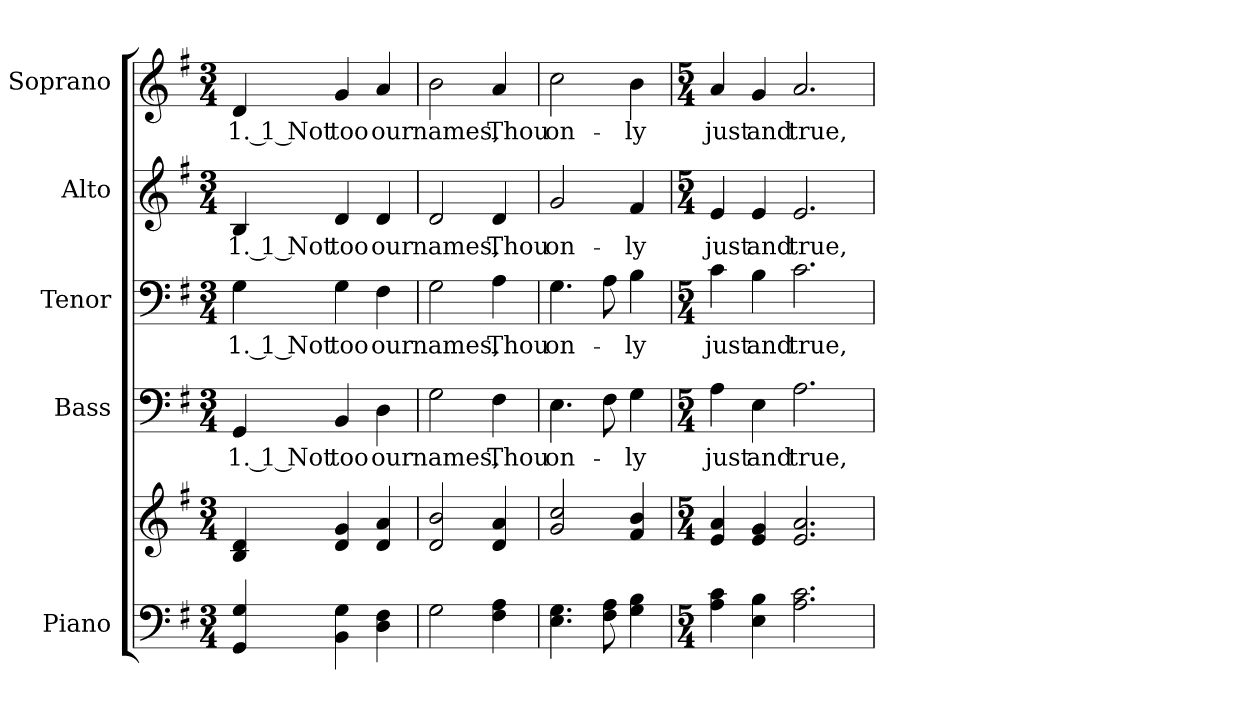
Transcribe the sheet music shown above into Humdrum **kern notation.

**kern	**kern	**kern	**text	**kern	**text	**kern	**text	**kern	**text
*part5	*part5	*part4	*part4	*part3	*part3	*part2	*part2	*part1	*part1
*staff6	*staff5	*staff4	*staff4	*staff3	*staff3	*staff2	*staff2	*staff1	*staff1
*I"Piano	*	*I"Bass	*	*I"Tenor	*	*I"Alto	*	*I"Soprano	*
*I'Pno.	*	*I'B.	*	*I'T.	*	*I'A.	*	*I'S.	*
!!LO:PB:g=z
*clefF4	*clefG2	*clefF4	*	*clefF4	*	*clefG2	*	*clefG2	*
*k[f#]	*k[f#]	*k[f#]	*	*k[f#]	*	*k[f#]	*	*k[f#]	*
*G:	*G:	*G:	*	*G:	*	*G:	*	*G:	*
*M3/4	*M3/4	*M3/4	*	*M3/4	*	*M3/4	*	*M3/4	*
*MM150	*MM150	*MM150	*	*MM150	*	*MM150	*	*MM150	*
=1	=1	=1	=1	=1	=1	=1	=1	=1	=1
!	!	!	!LO:LY:b:color=#000000	!	!	!	!	!	!
!	!	!	!	!	!LO:LY:b:color=#000000	!	!	!	!
!	!	!	!	!	!	!	!LO:LY:b:color=#000000	!	!
!	!	!	!	!	!	!	!	!	!LO:LY:b:color=#000000
4GGi/ 4Gi	4Bi/ 4di	4GGi/	1. 1 Not	4Gi\	1. 1 Not	4Bi/	1. 1 Not	4di/	1. 1 Not
!	!	!	!LO:LY:b:color=#000000	!	!	!	!	!	!
!	!	!	!	!	!LO:LY:b:color=#000000	!	!	!	!
!	!	!	!	!	!	!	!LO:LY:b:color=#000000	!	!
!	!	!	!	!	!	!	!	!	!LO:LY:b:color=#000000
4BBi\ 4Gi	4di/ 4gi	4BBi/	too	4Gi\	too	4di/	too	4gi/	too
!	!	!	!LO:LY:b:color=#000000	!	!	!	!	!	!
!	!	!	!	!	!LO:LY:b:color=#000000	!	!	!	!
!	!	!	!	!	!	!	!LO:LY:b:color=#000000	!	!
!	!	!	!	!	!	!	!	!	!LO:LY:b:color=#000000
4Di\ 4F#i	4di/ 4ai	4Di\	our	4F#i\	our	4di/	our	4ai/	our
=2	=2	=2	=2	=2	=2	=2	=2	=2	=2
!	!	!	!LO:LY:b:color=#000000	!	!	!	!	!	!
!	!	!	!	!	!LO:LY:b:color=#000000	!	!	!	!
!	!	!	!	!	!	!	!LO:LY:b:color=#000000	!	!
!	!	!	!	!	!	!	!	!	!LO:LY:b:color=#000000
2Gi\	2di/ 2bi	2Gi\	names,	2Gi\	names,	2di/	names,	2bi\	names,
!	!	!	!LO:LY:b:color=#000000	!	!	!	!	!	!
!	!	!	!	!	!LO:LY:b:color=#000000	!	!	!	!
!	!	!	!	!	!	!	!LO:LY:b:color=#000000	!	!
!	!	!	!	!	!	!	!	!	!LO:LY:b:color=#000000
4F#i\ 4Ai	4di/ 4ai	4F#i\	Thou	4Ai\	Thou	4di/	Thou	4ai/	Thou
!!LO:PB:g=z
=3	=3	=3	=3	=3	=3	=3	=3	=3	=3
!	!	!	!LO:LY:b:color=#000000	!	!	!	!	!	!
!	!	!	!	!	!LO:LY:b:color=#000000	!	!	!	!
!	!	!	!	!	!	!	!LO:LY:b:color=#000000	!	!
!	!	!	!	!	!	!	!	!	!LO:LY:b:color=#000000
4.Ei\ 4.Gi	2gi/ 2cci	4.Ei\	on-	4.Gi\	on-	2gi/	on-	2cci\	on-
8F#i\ 8Ai	.	8F#i\	.	8Ai\	.	.	.	.	.
!	!	!	!LO:LY:b:color=#000000	!	!	!	!	!	!
!	!	!	!	!	!LO:LY:b:color=#000000	!	!	!	!
!	!	!	!	!	!	!	!LO:LY:b:color=#000000	!	!
!	!	!	!	!	!	!	!	!	!LO:LY:b:color=#000000
4Gi\ 4Bi	4f#i/ 4bi	4Gi\	-ly	4Bi\	-ly	4f#i/	-ly	4bi\	-ly
=4	=4	=4	=4	=4	=4	=4	=4	=4	=4
*M5/4	*M5/4	*M5/4	*	*M5/4	*	*M5/4	*	*M5/4	*
!	!	!	!LO:LY:b:color=#000000	!	!	!	!	!	!
!	!	!	!	!	!LO:LY:b:color=#000000	!	!	!	!
!	!	!	!	!	!	!	!LO:LY:b:color=#000000	!	!
!	!	!	!	!	!	!	!	!	!LO:LY:b:color=#000000
4Ai\ 4ci	4ei/ 4ai	4Ai\	just	4ci\	just	4ei/	just	4ai/	just
!	!	!	!LO:LY:b:color=#000000	!	!	!	!	!	!
!	!	!	!	!	!LO:LY:b:color=#000000	!	!	!	!
!	!	!	!	!	!	!	!LO:LY:b:color=#000000	!	!
!	!	!	!	!	!	!	!	!	!LO:LY:b:color=#000000
4Ei\ 4Bi	4ei/ 4gi	4Ei\	and	4Bi\	and	4ei/	and	4gi/	and
!	!	!	!LO:LY:b:color=#000000	!	!	!	!	!	!
!	!	!	!	!	!LO:LY:b:color=#000000	!	!	!	!
!	!	!	!	!	!	!	!LO:LY:b:color=#000000	!	!
!	!	!	!	!	!	!	!	!	!LO:LY:b:color=#000000
2.Ai\ 2.ci	2.ei/ 2.ai	2.Ai\	true,	2.ci\	true,	2.ei/	true,	2.ai/	true,
=	=	=	=	=	=	=	=	=	=
*-	*-	*-	*-	*-	*-	*-	*-	*-	*-
